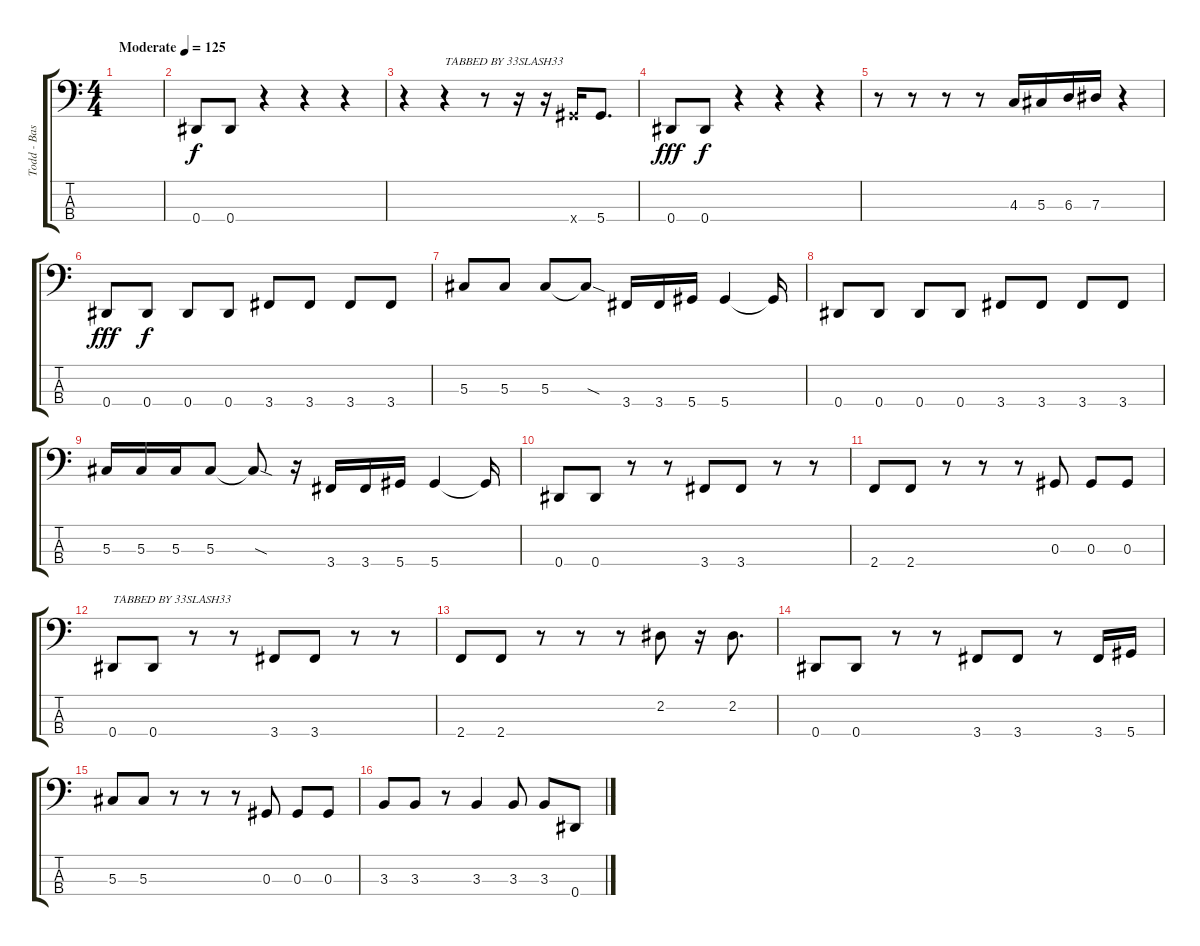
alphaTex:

\track ("Todd - Bass" "Todd - Bas") {instrument electricbasspick}
\staff {score tabs}
\tuning (Gb2 Db2 Ab1 Eb1) {hide}
\ts (4 4)
\tempo (125 "Moderate")
\clef f4
\ks c
|
0.4.8 0.4.8 r.4 r.4 r.4 |
r.4 r.4{txt "TABBED BY 33SLASH33"} r.8 r.16 r.16 5.4{x}.16{dy f} 5.4.8{d} |
0.4.8{dy fff} 0.4.8{dy f} r.4 r.4 r.4 |
r.8 r.8 r.8 r.8 4.3.16 5.3.16 6.3.16 7.3.16 r.4 |
0.4.8{dy fff} 0.4.8{dy f} 0.4.8 0.4.8 3.4.8 3.4.8 3.4.8 3.4.8 |
5.3.8 5.3.8 5.3.8 5.3{sod t}.8 3.4.16 3.4.16 5.4.16 5.4.4 5.4{t}.16 |
0.4.8 0.4.8 0.4.8 0.4.8 3.4.8 3.4.8 3.4.8 3.4.8 |
5.3.16 5.3.16 5.3.16 5.3.8 5.3{sod t}.8 r.16 3.4.16 3.4.16 5.4.16 5.4.4 5.4{t}.16 |
0.4.8 0.4.8 r.8 r.8 3.4.8 3.4.8 r.8 r.8 |
2.4.8 2.4.8 r.8 r.8 r.8 0.3.8 0.3.8 0.3.8 |
0.4.8{txt "TABBED BY 33SLASH33"} 0.4.8 r.8 r.8 3.4.8 3.4.8 r.8 r.8 |
2.4.8 2.4.8 r.8 r.8 r.8 2.2.8 r.16 2.2.8{d} |
0.4.8 0.4.8 r.8 r.8 3.4.8 3.4.8 r.8 3.4.16 5.4.16 |
5.3.8 5.3.8 r.8 r.8 r.8 0.3.8 0.3.8 0.3.8 |
3.3.8 3.3.8 r.8 3.3.4 3.3.8 3.3.8 0.4.8
